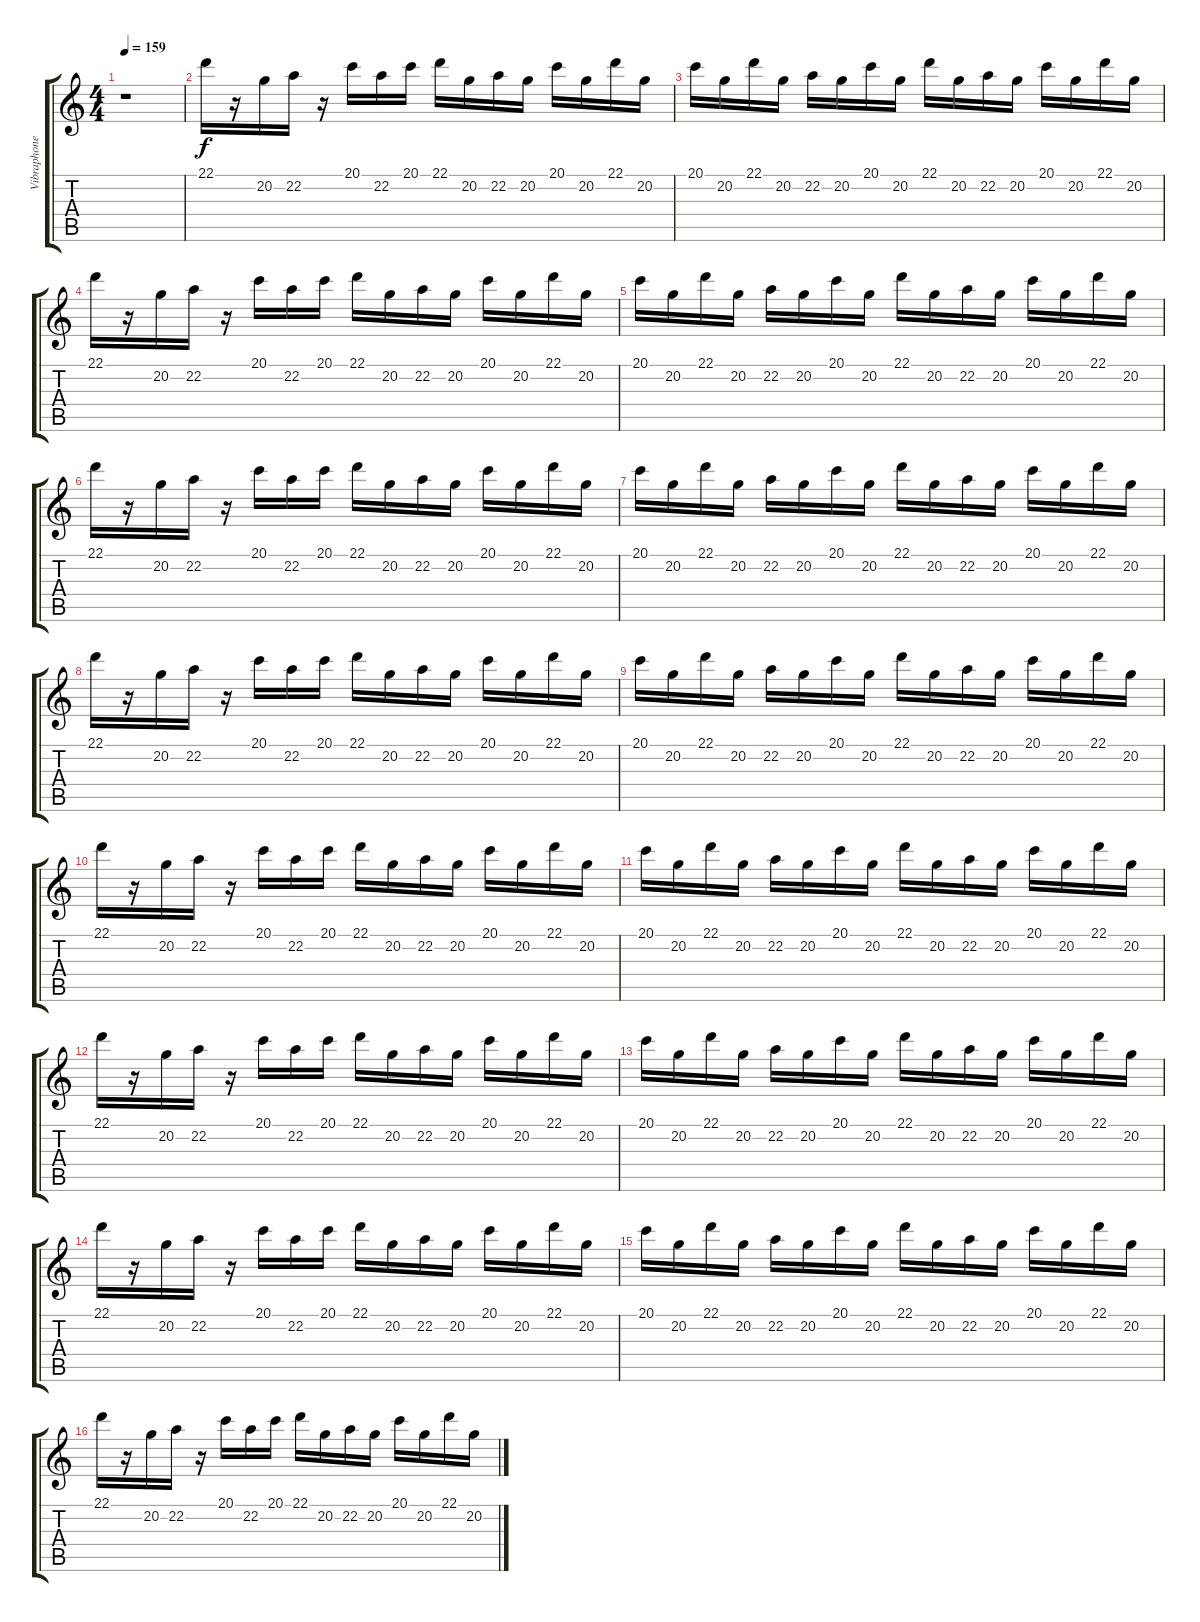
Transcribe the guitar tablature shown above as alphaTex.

\track ("Vibraphone" "Vibraphone") {instrument vibraphone}
\staff {score tabs}
\tuning (E4 B3 G3 D3 A2 E2) {hide}
\ts (4 4)
\tempo 159
\clef g2
\ks c
r.1{dy f} |
22.1.16 r.16 20.2.16{balance 16} 22.2.16 r.16 20.1.16 22.2.16 20.1.16 22.1.16 20.2.16 22.2.16 20.2.16 20.1.16 20.2.16{balance 10} 22.1.16 20.2.16 |
20.1.16{balance 8} 20.2.16 22.1.16{balance 0} 20.2.16 22.2.16 20.2.16 20.1.16 20.2.16 22.1.16 20.2.16 22.2.16 20.2.16 20.1.16 20.2.16{balance 6} 22.1.16 20.2.16 |
22.1.16 r.16 20.2.16{balance 16} 22.2.16 r.16 20.1.16 22.2.16 20.1.16 22.1.16 20.2.16 22.2.16 20.2.16 20.1.16 20.2.16{balance 10} 22.1.16 20.2.16 |
20.1.16{balance 8} 20.2.16 22.1.16{balance 0} 20.2.16 22.2.16 20.2.16 20.1.16 20.2.16 22.1.16 20.2.16 22.2.16 20.2.16 20.1.16 20.2.16{balance 6} 22.1.16 20.2.16 |
22.1.16 r.16 20.2.16{balance 16} 22.2.16 r.16 20.1.16 22.2.16 20.1.16 22.1.16 20.2.16 22.2.16 20.2.16 20.1.16 20.2.16{balance 10} 22.1.16 20.2.16 |
20.1.16{balance 8} 20.2.16 22.1.16{balance 0} 20.2.16 22.2.16 20.2.16 20.1.16 20.2.16 22.1.16 20.2.16 22.2.16 20.2.16 20.1.16 20.2.16{balance 6} 22.1.16 20.2.16 |
22.1.16 r.16 20.2.16{balance 16} 22.2.16 r.16 20.1.16 22.2.16 20.1.16 22.1.16 20.2.16 22.2.16 20.2.16 20.1.16 20.2.16{balance 10} 22.1.16 20.2.16 |
20.1.16{balance 8} 20.2.16 22.1.16{balance 0} 20.2.16 22.2.16 20.2.16 20.1.16 20.2.16 22.1.16 20.2.16 22.2.16 20.2.16 20.1.16 20.2.16{balance 6} 22.1.16 20.2.16 |
22.1.16 r.16 20.2.16{balance 16} 22.2.16 r.16 20.1.16 22.2.16 20.1.16 22.1.16 20.2.16 22.2.16 20.2.16 20.1.16 20.2.16{balance 10} 22.1.16 20.2.16 |
20.1.16{balance 8} 20.2.16 22.1.16{balance 0} 20.2.16 22.2.16 20.2.16 20.1.16 20.2.16 22.1.16 20.2.16 22.2.16 20.2.16 20.1.16 20.2.16{balance 6} 22.1.16 20.2.16 |
22.1.16 r.16 20.2.16{balance 16} 22.2.16 r.16 20.1.16 22.2.16 20.1.16 22.1.16 20.2.16 22.2.16 20.2.16 20.1.16 20.2.16{balance 10} 22.1.16 20.2.16 |
20.1.16{balance 8} 20.2.16 22.1.16{balance 0} 20.2.16 22.2.16 20.2.16 20.1.16 20.2.16 22.1.16 20.2.16 22.2.16 20.2.16 20.1.16 20.2.16{balance 6} 22.1.16 20.2.16 |
22.1.16 r.16 20.2.16{balance 16} 22.2.16 r.16 20.1.16 22.2.16 20.1.16 22.1.16 20.2.16 22.2.16 20.2.16 20.1.16 20.2.16{balance 10} 22.1.16 20.2.16 |
20.1.16{balance 8} 20.2.16 22.1.16{balance 0} 20.2.16 22.2.16 20.2.16 20.1.16 20.2.16 22.1.16 20.2.16 22.2.16 20.2.16 20.1.16 20.2.16{balance 6} 22.1.16 20.2.16 |
22.1.16 r.16 20.2.16{balance 16} 22.2.16 r.16 20.1.16 22.2.16 20.1.16 22.1.16 20.2.16 22.2.16 20.2.16 20.1.16 20.2.16{balance 10} 22.1.16 20.2.16
